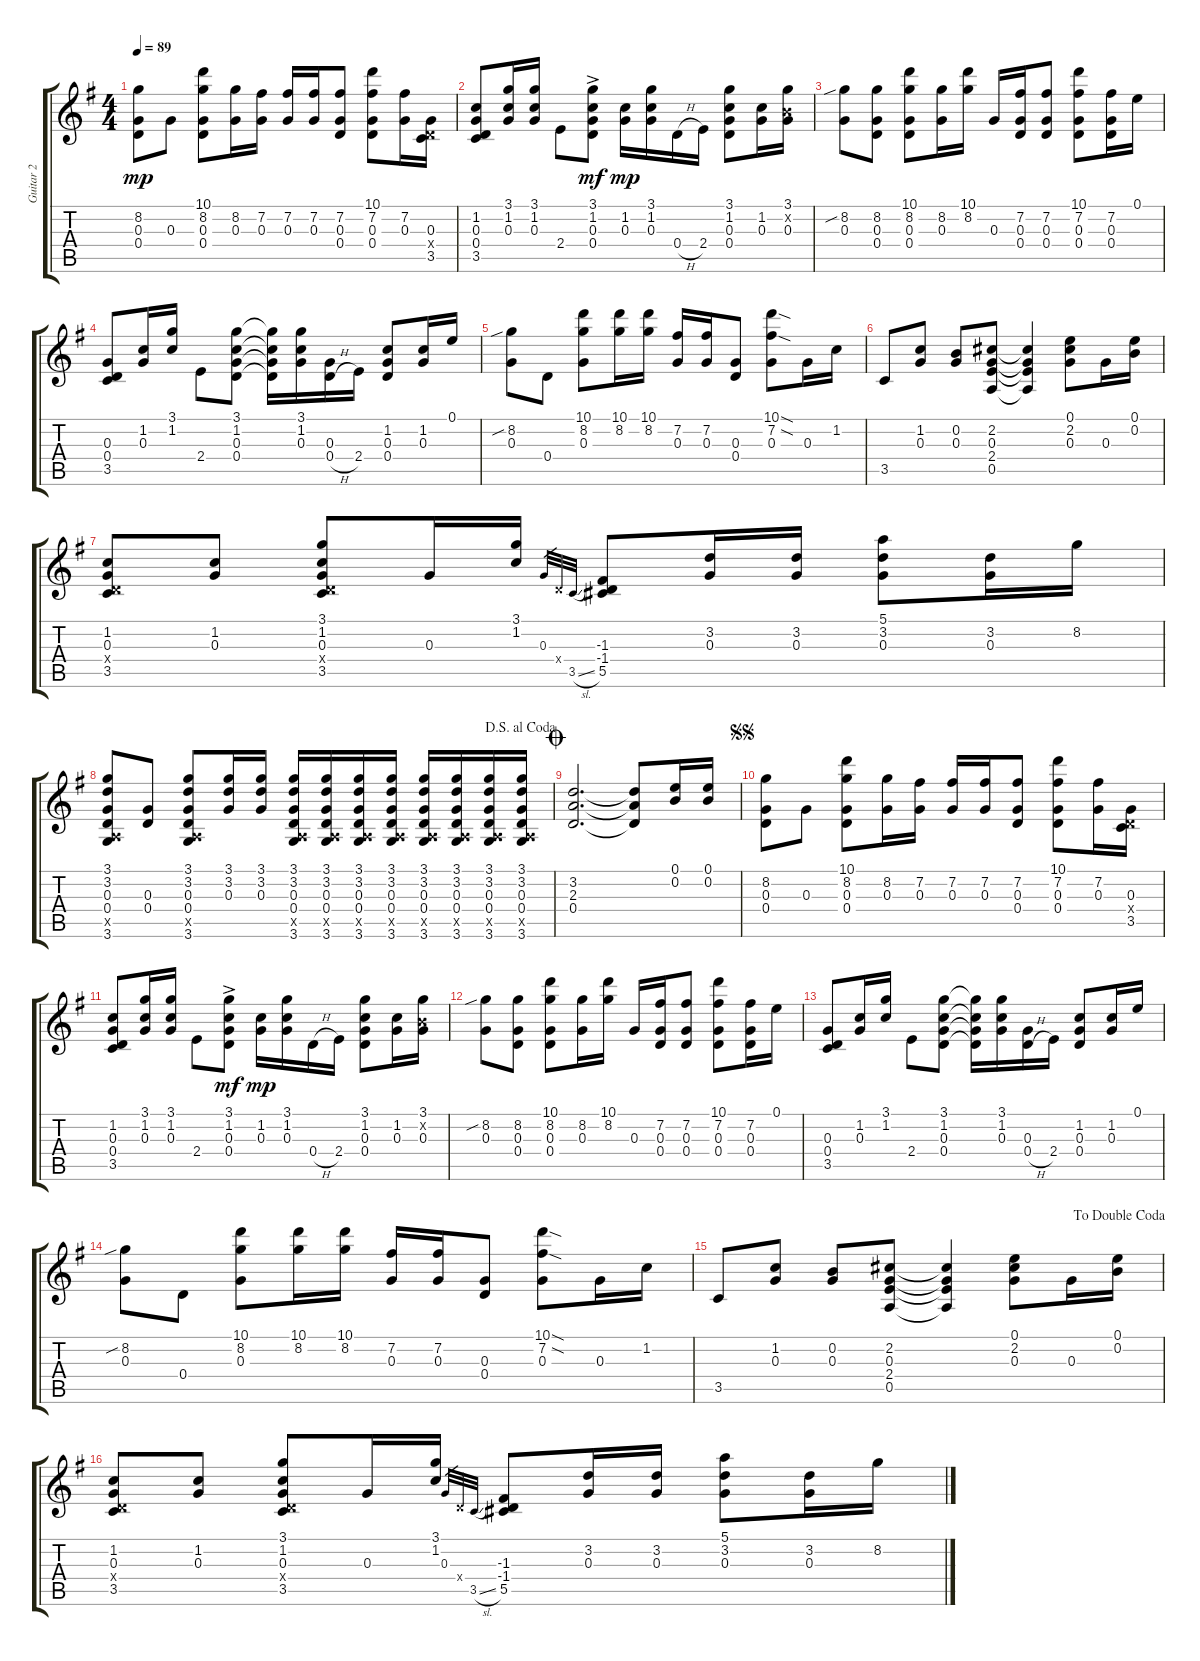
\track ("Guitar 2" "Guitar 2") {instrument overdrivenguitar}
\staff {score tabs}
\tuning (E4 B3 G3 D3 A2 E2) {hide}
\ts (4 4)
\tempo 89
\clef g2
\ks g
(8.2 0.3 0.4).8{dy mp} 0.3.8 (10.1 8.2 0.3 0.4).8 (8.2 0.3).16 (7.2 0.3).16 (7.2 0.3).16 (7.2 0.3).16 (7.2 0.3 0.4).8 (10.1 7.2 0.3 0.4).8 (7.2 0.3).16 (0.3 0.4{x} 3.5).16 |
(1.2 0.3 0.4 3.5).8 (3.1 1.2 0.3).16 (3.1 1.2 0.3).16 2.4.8 (3.1{ac} 1.2{ac} 0.3{ac} 0.4{ac}).8{dy mf} (1.2 0.3).16{dy mp} (3.1 1.2 0.3).16 0.4{h}.16 2.4.16 (3.1 1.2 0.3 0.4).8 (1.2 0.3).16 (3.1 0.2{x} 0.3).16 |
(8.2{sib} 0.3).8 (8.2 0.3 0.4).8 (10.1 8.2 0.3 0.4).8 (8.2 0.3).16 (10.1 8.2).16 0.3.16 (7.2 0.3 0.4).16 (7.2 0.3 0.4).8 (10.1 7.2 0.3 0.4).8 (7.2 0.3 0.4).16 0.1.16 |
(0.3 0.4 3.5).8 (1.2 0.3).16 (3.1 1.2).16 2.4.8 (3.1 1.2 0.3 0.4).8 (3.1{t} 1.2{t} 0.3{t} 0.4{t}).16 (3.1 1.2 0.3).16 (0.3 0.4{h}).16 2.4.16 (1.2 0.3 0.4).8 (1.2 0.3).16 0.1.16 |
(8.2{sib} 0.3).8 0.4.8 (10.1 8.2 0.3).8 (10.1 8.2).16 (10.1 8.2).16 (7.2 0.3).16 (7.2 0.3).16 (0.3 0.4).8 (10.1{sod} 7.2{sod} 0.3).8 0.3.16 1.2.16 |
3.5.8 (1.2 0.3).8 (0.2 0.3).8 (2.2 0.3 2.4 0.5).8 (2.2{t} 0.3{t} 2.4{t} 0.5{t}).4 (0.1 2.2 0.3).8 0.3.16 (0.1 0.2).16 |
(1.2 0.3 0.4{x} 3.5).8 (1.2 0.3).8 (3.1 1.2 0.3 0.4{x} 3.5).8 0.3.16 (3.1 1.2).16 0.3.32{gr} 0.4{x}.32{gr} 3.5{sl}.32{gr} (-1.3 -1.4 5.5).8 (3.2 0.3).16 (3.2 0.3).16 (5.1 3.2 0.3).8 (3.2 0.3).16 8.2.16 |
\jump dalsegnoalcoda
(3.1 3.2 0.3 0.4 0.5{x} 3.6).8 (0.3 0.4).8 (3.1 3.2 0.3 0.4 0.5{x} 3.6).8 (3.1 3.2 0.3).16 (3.1 3.2 0.3).16 (3.1 3.2 0.3 0.4 0.5{x} 3.6).16 (3.1 3.2 0.3 0.4 0.5{x} 3.6).16 (3.1 3.2 0.3 0.4 0.5{x} 3.6).16 (3.1 3.2 0.3 0.4 0.5{x} 3.6).16 (3.1 3.2 0.3 0.4 0.5{x} 3.6).16 (3.1 3.2 0.3 0.4 0.5{x} 3.6).16 (3.1 3.2 0.3 0.4 0.5{x} 3.6).16 (3.1 3.2 0.3 0.4 0.5{x} 3.6).16 |
\jump coda
(3.2 2.3 0.4).2{d} (3.2{t} 2.3{t} 0.4{t}).8 (0.1 0.2).16 (0.1 0.2).16 |
\jump segnosegno
(8.2 0.3 0.4).8 0.3.8 (10.1 8.2 0.3 0.4).8 (8.2 0.3).16 (7.2 0.3).16 (7.2 0.3).16 (7.2 0.3).16 (7.2 0.3 0.4).8 (10.1 7.2 0.3 0.4).8 (7.2 0.3).16 (0.3 0.4{x} 3.5).16 |
(1.2 0.3 0.4 3.5).8 (3.1 1.2 0.3).16 (3.1 1.2 0.3).16 2.4.8 (3.1{ac} 1.2{ac} 0.3{ac} 0.4{ac}).8{dy mf} (1.2 0.3).16{dy mp} (3.1 1.2 0.3).16 0.4{h}.16 2.4.16 (3.1 1.2 0.3 0.4).8 (1.2 0.3).16 (3.1 0.2{x} 0.3).16 |
(8.2{sib} 0.3).8 (8.2 0.3 0.4).8 (10.1 8.2 0.3 0.4).8 (8.2 0.3).16 (10.1 8.2).16 0.3.16 (7.2 0.3 0.4).16 (7.2 0.3 0.4).8 (10.1 7.2 0.3 0.4).8 (7.2 0.3 0.4).16 0.1.16 |
(0.3 0.4 3.5).8 (1.2 0.3).16 (3.1 1.2).16 2.4.8 (3.1 1.2 0.3 0.4).8 (3.1{t} 1.2{t} 0.3{t} 0.4{t}).16 (3.1 1.2 0.3).16 (0.3 0.4{h}).16 2.4.16 (1.2 0.3 0.4).8 (1.2 0.3).16 0.1.16 |
(8.2{sib} 0.3).8 0.4.8 (10.1 8.2 0.3).8 (10.1 8.2).16 (10.1 8.2).16 (7.2 0.3).16 (7.2 0.3).16 (0.3 0.4).8 (10.1{sod} 7.2{sod} 0.3).8 0.3.16 1.2.16 |
\jump dadoublecoda
3.5.8 (1.2 0.3).8 (0.2 0.3).8 (2.2 0.3 2.4 0.5).8 (2.2{t} 0.3{t} 2.4{t} 0.5{t}).4 (0.1 2.2 0.3).8 0.3.16 (0.1 0.2).16 |
(1.2 0.3 0.4{x} 3.5).8 (1.2 0.3).8 (3.1 1.2 0.3 0.4{x} 3.5).8 0.3.16 (3.1 1.2).16 0.3.32{gr} 0.4{x}.32{gr} 3.5{sl}.32{gr} (-1.3 -1.4 5.5).8 (3.2 0.3).16 (3.2 0.3).16 (5.1 3.2 0.3).8 (3.2 0.3).16 8.2.16
